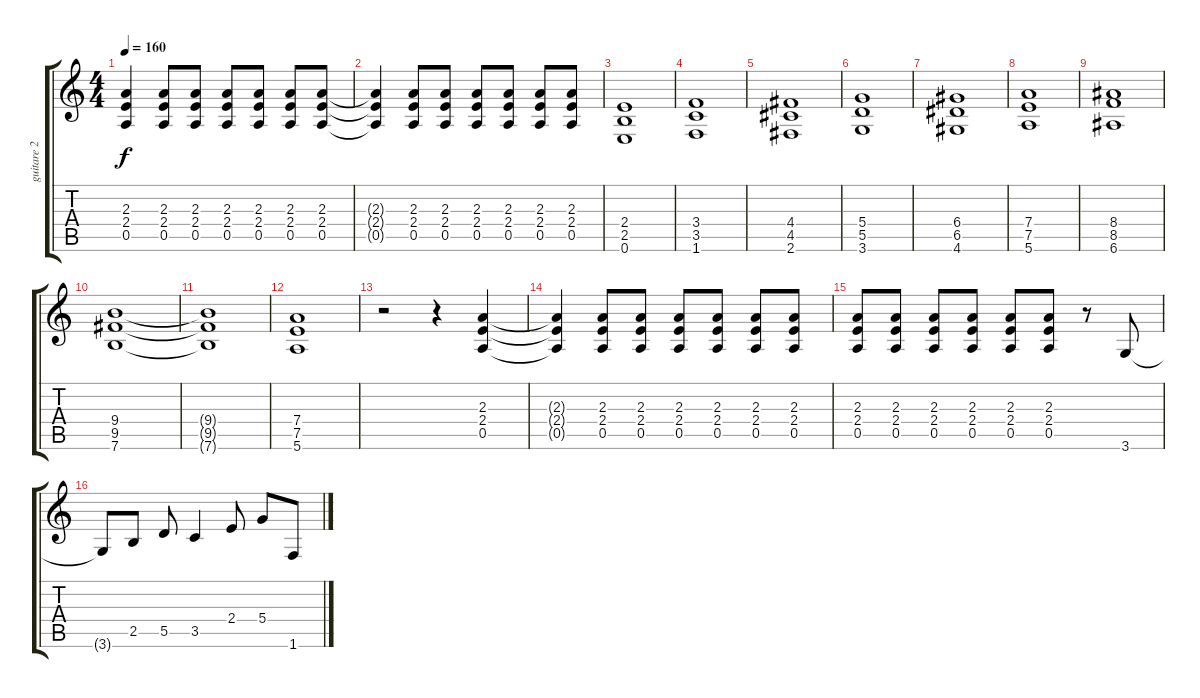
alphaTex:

\track ("guitare 2" "guitare 2") {instrument overdrivenguitar}
\staff {score tabs}
\tuning (E4 B3 G3 D3 A2 E2) {hide}
\ts (4 4)
\tempo 160
\clef g2
\ks c
(2.3{t} 2.4{t} 0.5{t}).4{dy f} (2.3 2.4 0.5).8 (2.3 2.4 0.5).8 (2.3 2.4 0.5).8 (2.3 2.4 0.5).8 (2.3 2.4 0.5).8 (2.3 2.4 0.5).8 |
(2.3{t} 2.4{t} 0.5{t}).4 (2.3 2.4 0.5).8 (2.3 2.4 0.5).8 (2.3 2.4 0.5).8 (2.3 2.4 0.5).8 (2.3 2.4 0.5).8 (2.3 2.4 0.5).8 |
(2.4 2.5 0.6).1 |
(3.4 3.5 1.6).1 |
(4.4 4.5 2.6).1 |
(5.4 5.5 3.6).1 |
(6.4 6.5 4.6).1 |
(7.4 7.5 5.6).1 |
(8.4 8.5 6.6).1 |
(9.4 9.5 7.6).1 |
(9.4{t} 9.5{t} 7.6{t}).1 |
(7.4 7.5 5.6).1 |
r.2 r.4 (2.3 2.4 0.5).4 |
(2.3{t} 2.4{t} 0.5{t}).4 (2.3 2.4 0.5).8 (2.3 2.4 0.5).8 (2.3 2.4 0.5).8 (2.3 2.4 0.5).8 (2.3 2.4 0.5).8 (2.3 2.4 0.5).8 |
(2.3 2.4 0.5).8 (2.3 2.4 0.5).8 (2.3 2.4 0.5).8 (2.3 2.4 0.5).8 (2.3 2.4 0.5).8 (2.3 2.4 0.5).8 r.8 3.6.8 |
3.6{t}.8 2.5.8 5.5.8 3.5.4 2.4.8 5.4.8 1.6.8
